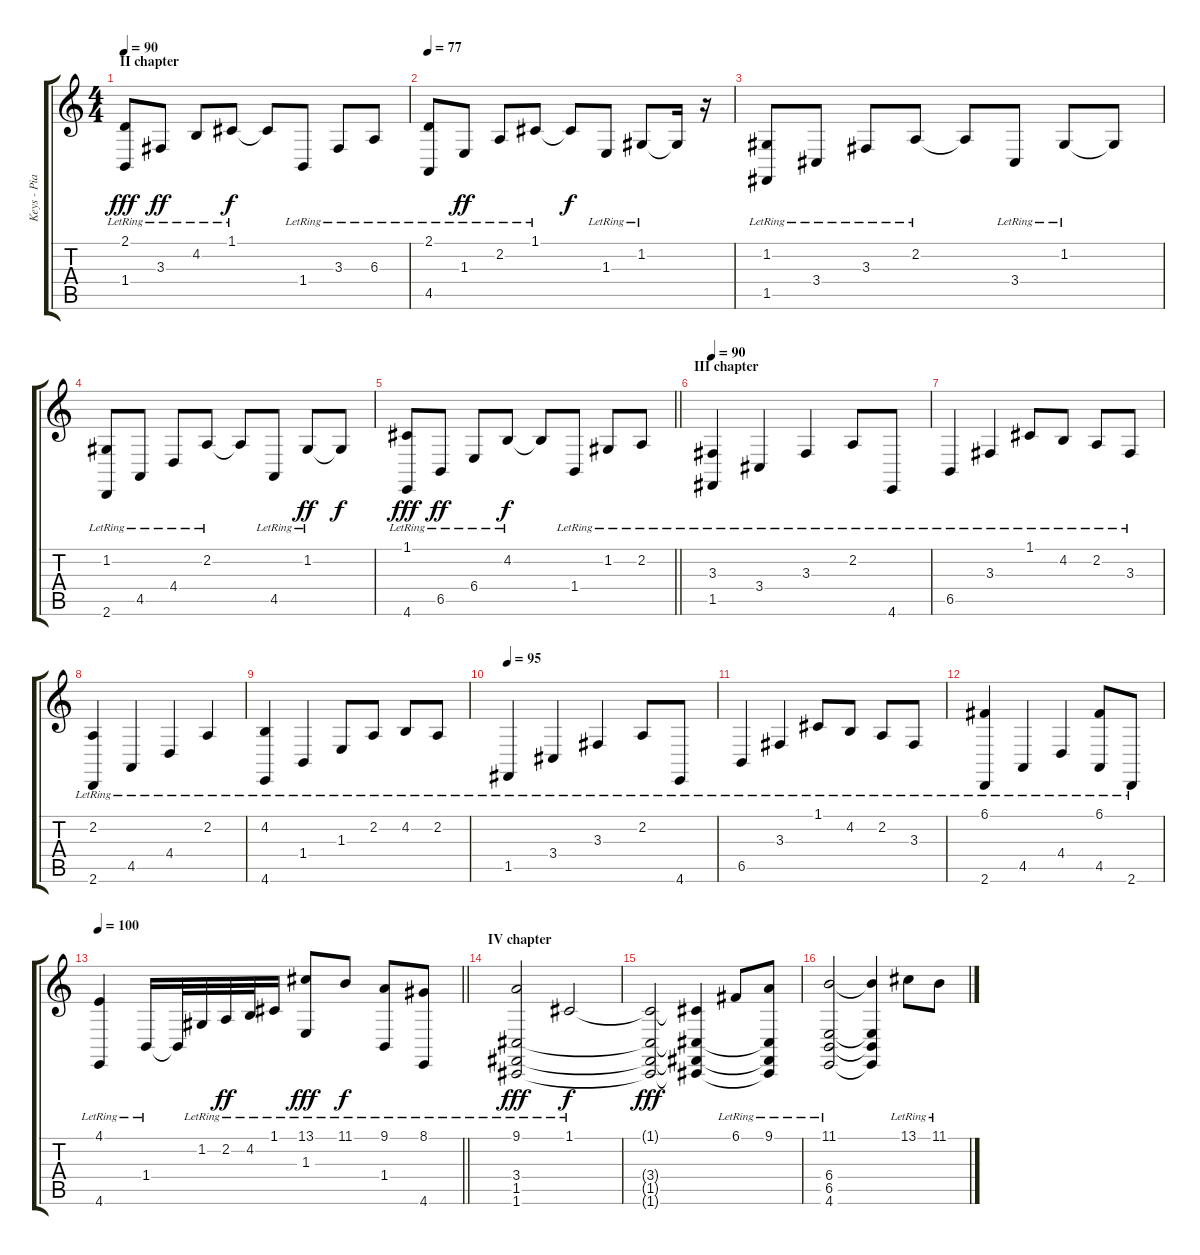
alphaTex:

\track ("Keys - Piano Acoustic" "Keys - Pia") {instrument acousticgrandpiano}
\staff {score tabs}
\tuning (C4 G3 Eb3 Bb2 F2 C2) {hide}
\ts (4 4)
\section ("" "II chapter")
\tempo 90
\clef g2
\ks c
(2.1{lr} 1.4{lr}).8{dy fff} 3.3{lr}.8{dy ff} 4.2{lr}.8 1.1{lr}.8{dy f} 1.1{t}.8 1.4{lr}.8 3.3{lr}.8 6.3{lr}.8 |
\tempo 77
(2.1{lr} 4.5{lr}).8 1.3{lr}.8{dy ff} 2.2{lr}.8 1.1{lr}.8 1.1{t}.8{dy f} 1.3{lr}.8 1.2{lr}.8 1.2{t}.16 r.16 |
(1.2{lr} 1.5{lr}).8 3.4{lr}.8 3.3{lr}.8 2.2{lr}.8 2.2{t}.8 3.4{lr}.8 1.2{lr}.8 1.2{t}.8 |
(1.2{lr} 2.6{lr}).8 4.5{lr}.8 4.4{lr}.8 2.2{lr}.8 2.2{t}.8 4.5{lr}.8 1.2{lr}.8{dy ff} 1.2{t}.8{dy f} |
\barLineRight lightlight
(1.1{lr} 4.6{lr}).8{dy fff} 6.5{lr}.8{dy ff} 6.4{lr}.8 4.2{lr}.8{dy f} 4.2{t}.8 1.4{lr}.8 1.2{lr}.8 2.2{lr}.8 |
\section ("" "III chapter")
\tempo 90
(3.3{lr} 1.5{lr}).4 3.4{lr}.4 3.3{lr}.4 2.2{lr}.8 4.6{lr}.8 |
6.5{lr}.4 3.3{lr}.4 1.1{lr}.8 4.2{lr}.8 2.2{lr}.8 3.3{lr}.8 |
(2.2{lr} 2.6{lr}).4 4.5{lr}.4 4.4{lr}.4 2.2{lr}.4 |
(4.2{lr} 4.6{lr}).4 1.4{lr}.4 1.3{lr}.8 2.2{lr}.8 4.2{lr}.8 2.2{lr}.8 |
\tempo 95
1.5{lr}.4 3.4{lr}.4 3.3{lr}.4 2.2{lr}.8 4.6{lr}.8 |
6.5{lr}.4 3.3{lr}.4 1.1{lr}.8 4.2{lr}.8 2.2{lr}.8 3.3{lr}.8 |
(6.1{lr} 2.6{lr}).4 4.5{lr}.4 4.4{lr}.4 (6.1{lr} 4.5{lr}).8 2.6{lr}.8 |
\tempo 100
\barLineRight lightlight
(4.1{lr} 4.6{lr}).4 1.4{lr}.16 1.4{t}.32 1.2{lr}.32 2.2{lr}.32{dy ff} 4.2{lr}.32 1.1{lr}.16 (13.1{lr} 1.3{lr}).8{dy fff} 11.1{lr}.8{dy f} (9.1{lr} 1.4{lr}).8 (8.1{lr} 4.6{lr}).8 |
\section ("" "IV chapter")
(9.1{lr} 3.4{lr} 1.5{lr} 1.6{lr}).2{dy fff} 1.1{lr}.2{dy f} |
(1.1{t} 3.4{t} 1.5{t} 1.6{t}).2{dy fff} (1.1{t} 3.4{t} 1.5{t} 1.6{t}).4 6.1{lr}.8 (9.1{lr} 3.4{t} 1.5{t} 1.6{t}).8 |
(11.1{lr} 6.4{lr} 6.5{lr} 4.6{lr}).2 (11.1{t} 6.4{t} 6.5{t} 4.6{t}).4 13.1{lr}.8 11.1{lr}.8
